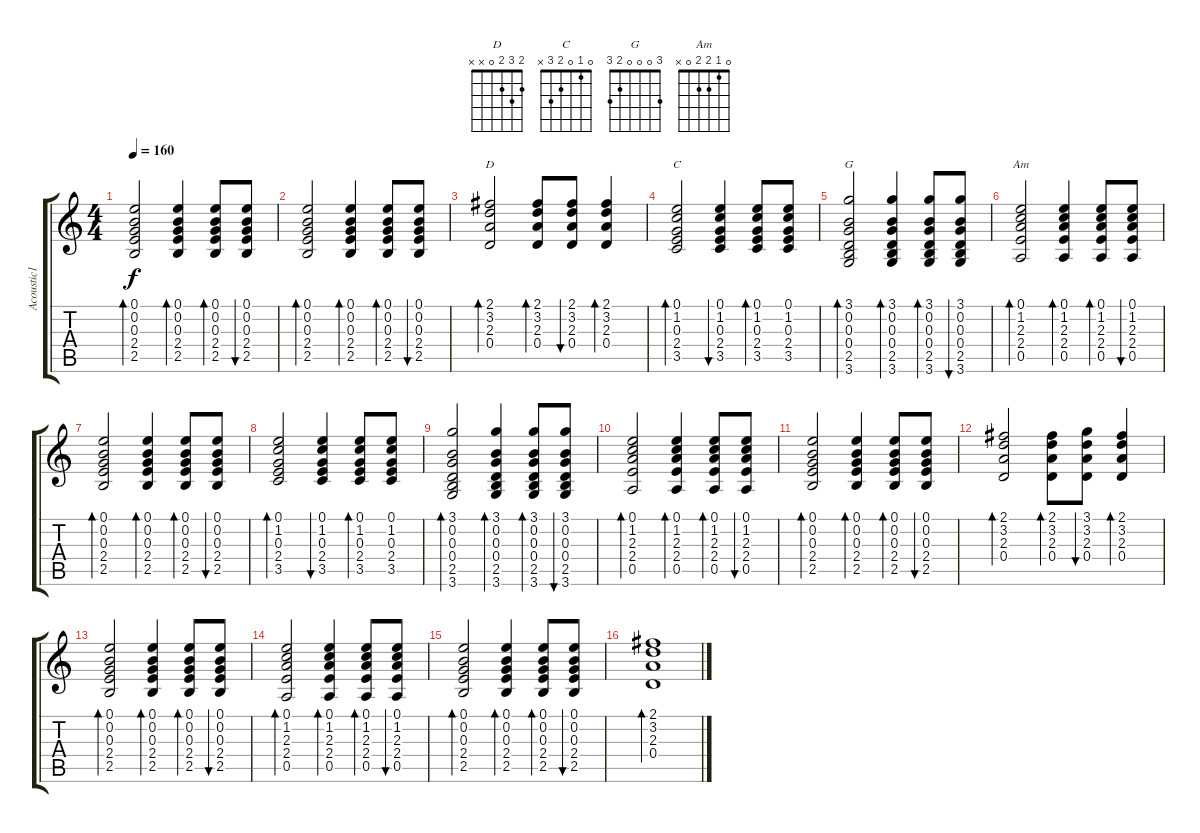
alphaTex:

\track ("Acoustic1" "Acoustic1") {instrument acousticguitarsteel}
\staff {score tabs}
\tuning (E4 B3 G3 D3 A2 E2) {hide}
\chord ("D" 2 3 2 0 x x)
\chord ("C" 0 1 0 2 3 x)
\chord ("G" 3 0 0 0 2 3)
\chord ("Am" 0 1 2 2 0 x)
\ts (4 4)
\tempo 160
\clef g2
\ks c
(0.1 0.2 0.3 2.4 2.5).2{bd 30 dy f} (0.1 0.2 0.3 2.4 2.5).4{bd 30} (0.1 0.2 0.3 2.4 2.5).8{bd 30} (0.1 0.2 0.3 2.4 2.5).8{bu 30} |
(0.1 0.2 0.3 2.4 2.5).2{bd 30} (0.1 0.2 0.3 2.4 2.5).4{bd 30} (0.1 0.2 0.3 2.4 2.5).8{bd 30} (0.1 0.2 0.3 2.4 2.5).8{bu 30} |
(2.1 3.2 2.3 0.4).2{bd 30 ch "D"} (2.1 3.2 2.3 0.4).8{bd 30} (2.1 3.2 2.3 0.4).8{bu 30} (2.1 3.2 2.3 0.4).4{bd 30} |
(0.1 1.2 0.3 2.4 3.5).2{bd 30 ch "C"} (0.1 1.2 0.3 2.4 3.5).4{bu 30} (0.1 1.2 0.3 2.4 3.5).8{bd 30} (0.1 1.2 0.3 2.4 3.5).8 |
(3.1 0.2 0.3 0.4 2.5 3.6).2{bd 30 ch "G"} (3.1 0.2 0.3 0.4 2.5 3.6).4{bd 30} (3.1 0.2 0.3 0.4 2.5 3.6).8{bd 30} (3.1 0.2 0.3 0.4 2.5 3.6).8{bu 30} |
(0.1 1.2 2.3 2.4 0.5).2{bd 30 ch "Am"} (0.1 1.2 2.3 2.4 0.5).4{bd 30} (0.1 1.2 2.3 2.4 0.5).8{bd 30} (0.1 1.2 2.3 2.4 0.5).8{bu 30} |
(0.1 0.2 0.3 2.4 2.5).2{bd 30} (0.1 0.2 0.3 2.4 2.5).4{bd 30} (0.1 0.2 0.3 2.4 2.5).8{bd 30} (0.1 0.2 0.3 2.4 2.5).8{bu 30} |
(0.1 1.2 0.3 2.4 3.5).2{bd 30} (0.1 1.2 0.3 2.4 3.5).4{bu 30} (0.1 1.2 0.3 2.4 3.5).8{bd 30} (0.1 1.2 0.3 2.4 3.5).8 |
(3.1 0.2 0.3 0.4 2.5 3.6).2{bd 30} (3.1 0.2 0.3 0.4 2.5 3.6).4{bd 30} (3.1 0.2 0.3 0.4 2.5 3.6).8{bd 30} (3.1 0.2 0.3 0.4 2.5 3.6).8{bu 30} |
(0.1 1.2 2.3 2.4 0.5).2{bd 30} (0.1 1.2 2.3 2.4 0.5).4{bd 30} (0.1 1.2 2.3 2.4 0.5).8{bd 30} (0.1 1.2 2.3 2.4 0.5).8{bu 30} |
(0.1 0.2 0.3 2.4 2.5).2{bd 30} (0.1 0.2 0.3 2.4 2.5).4{bd 30} (0.1 0.2 0.3 2.4 2.5).8{bd 30} (0.1 0.2 0.3 2.4 2.5).8{bu 30} |
(2.1 3.2 2.3 0.4).2{bd 30} (2.1 3.2 2.3 0.4).8{bd 30} (3.1 3.2 2.3 0.4).8{bu 30} (2.1 3.2 2.3 0.4).4{bd 30} |
(0.1 0.2 0.3 2.4 2.5).2{bd 30} (0.1 0.2 0.3 2.4 2.5).4{bd 30} (0.1 0.2 0.3 2.4 2.5).8{bd 30} (0.1 0.2 0.3 2.4 2.5).8{bu 30} |
(0.1 1.2 2.3 2.4 0.5).2{bd 30} (0.1 1.2 2.3 2.4 0.5).4{bd 30} (0.1 1.2 2.3 2.4 0.5).8{bd 30} (0.1 1.2 2.3 2.4 0.5).8{bu 30} |
(0.1 0.2 0.3 2.4 2.5).2{bd 30} (0.1 0.2 0.3 2.4 2.5).4{bd 30} (0.1 0.2 0.3 2.4 2.5).8{bd 30} (0.1 0.2 0.3 2.4 2.5).8{bu 30} |
(2.1 3.2 2.3 0.4).1{bd 30}
